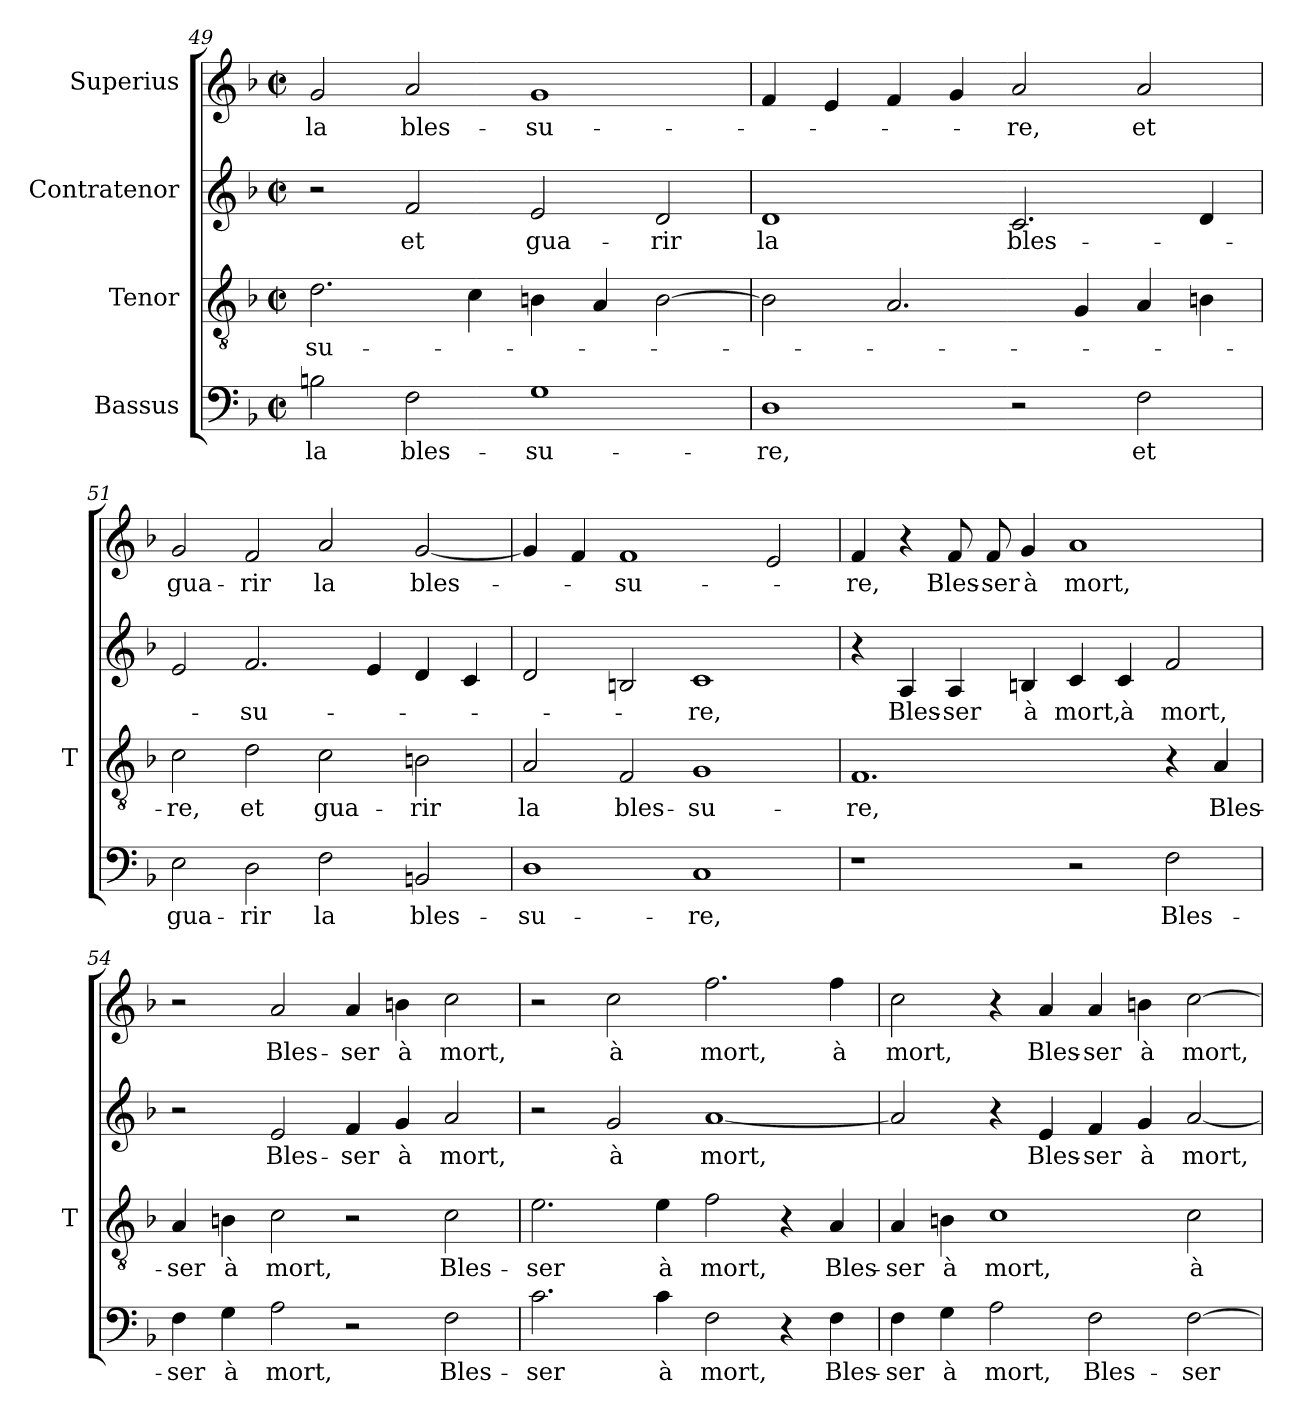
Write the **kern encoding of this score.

**kern	**text	**kern	**text	**kern	**text	**kern	**text
*part4	*part4	*part3	*part3	*part2	*part2	*part1	*part1
*staff4	*staff4	*staff3	*staff3	*staff2	*staff2	*staff1	*staff1
*I"Bassus	*	*I"Tenor	*	*I"Contratenor	*	*I"Superius	*
*	*	*I'T	*	*	*	*	*
*clefF4	*	*clefGv2	*	*clefG2	*	*clefG2	*
*k[b-]	*	*k[b-]	*	*k[b-]	*	*k[b-]	*
*F:	*	*F:	*	*F:	*	*F:	*
*M2/2	*	*M2/2	*	*M2/2	*	*M2/2	*
*met(c|)	*	*met(c|)	*	*met(c|)	*	*met(c|)	*
=49	=49	=49	=49	=49	=49	=49	=49
2B	-la	2.d	su-	2r	.	2g	-la
2F	bles-	.	.	2f	-et	2a	bles-
.	.	4c	.	.	.	.	.
1G	su-	4B	.	2e	gua-	1g	su-
.	.	4A	.	.	.	.	.
.	.	[2B	.	2d	-rir	.	.
!!LO:PB:g=z
=50	=50	=50	=50	=50	=50	=50	=50
1D	-re,	2B]	.	1d	-la	4f	.
.	.	.	.	.	.	4e	.
.	.	2.A	.	.	.	4f	.
.	.	.	.	.	.	4g	.
2r	.	.	.	2.c	bles-	2a	-re,
.	.	4G	.	.	.	.	.
2F	-et	4A	.	.	.	2a	-et
.	.	4B	.	4d	.	.	.
=51	=51	=51	=51	=51	=51	=51	=51
2E	gua-	2c	-re,	2e	.	2g	gua-
2D	-rir	2d	-et	2.f	su-	2f	-rir
2F	-la	2c	gua-	.	.	2a	-la
.	.	.	.	4e	.	.	.
2BB	bles-	2B	-rir	4d	.	[2g	bles-
.	.	.	.	4c	.	.	.
=52	=52	=52	=52	=52	=52	=52	=52
1D	su-	2A	-la	2d	.	4g]	.
.	.	.	.	.	.	4f	.
.	.	2F	bles-	2B	.	1f	su-
1C	-re,	1G	su-	1c	-re,	.	.
.	.	.	.	.	.	2e	.
=53	=53	=53	=53	=53	=53	=53	=53
1r	.	1.F	-re,	4r	.	4f	-re,
.	.	.	.	4A	Bles-	4r	.
.	.	.	.	4A	-ser	8f	Bles-
.	.	.	.	.	.	8f	-ser
.	.	.	.	4B	-à	4g	-à
2r	.	.	.	4c	-mort,	1a	-mort,
.	.	.	.	4c	-à	.	.
2F	Bles-	4r	.	2f	-mort,	.	.
.	.	4A	Bles-	.	.	.	.
!!LO:LB:g=z
=54	=54	=54	=54	=54	=54	=54	=54
4F	-ser	4A	-ser	2r	.	2r	.
4G	-à	4B	-à	.	.	.	.
2A	-mort,	2c	-mort,	2e	Bles-	2a	Bles-
2r	.	2r	.	4f	-ser	4a	-ser
.	.	.	.	4g	-à	4b	-à
2F	Bles-	2c	Bles-	2a	-mort,	2cc	-mort,
=55	=55	=55	=55	=55	=55	=55	=55
2.c	-ser	2.e	-ser	2r	.	2r	.
.	.	.	.	2g	-à	2cc	-à
4c	-à	4e	-à	.	.	.	.
2F	-mort,	2f	-mort,	[1a	-mort,	2.ff	-mort,
4r	.	4r	.	.	.	.	.
4F	Bles-	4A	Bles-	.	.	4ff	-à
=56	=56	=56	=56	=56	=56	=56	=56
4F	-ser	4A	-ser	2a]	.	2cc	-mort,
4G	-à	4B	-à	.	.	.	.
2A	-mort,	1c	-mort,	4r	.	4r	.
.	.	.	.	4e	Bles-	4a	Bles-
2F	Bles-	.	.	4f	-ser	4a	-ser
.	.	.	.	4g	-à	4b	-à
[2F	-ser	2c	-à	[2a	-mort,	[2cc	-mort,
=	=	=	=	=	=	=	=
*-	*-	*-	*-	*-	*-	*-	*-
